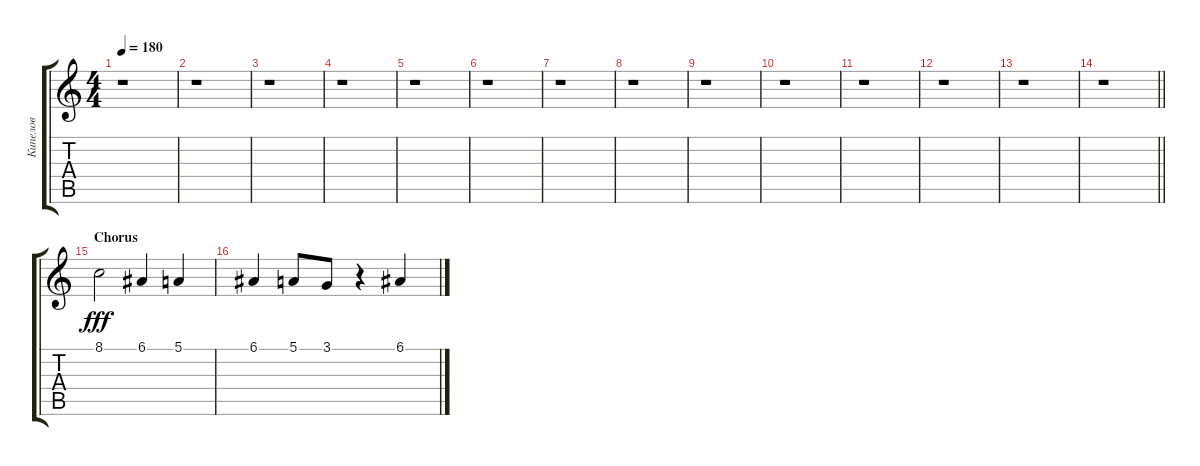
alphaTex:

\track ("Кипелов" "Кипелов") {instrument tenorsax}
\staff {score tabs}
\tuning (E4 B3 G3 D3 A2 E2) {hide}
\ts (4 4)
\tempo 180
\clef g2
\ks c
r.1{dy fff} |
r.1 |
r.1 |
r.1 |
r.1 |
r.1 |
r.1 |
r.1 |
r.1 |
r.1 |
r.1 |
r.1 |
r.1 |
\barLineRight lightlight
r.1 |
\section ("" "Chorus")
8.1.2 6.1.4 5.1.4 |
6.1.4 5.1.8 3.1.8 r.4 6.1.4
